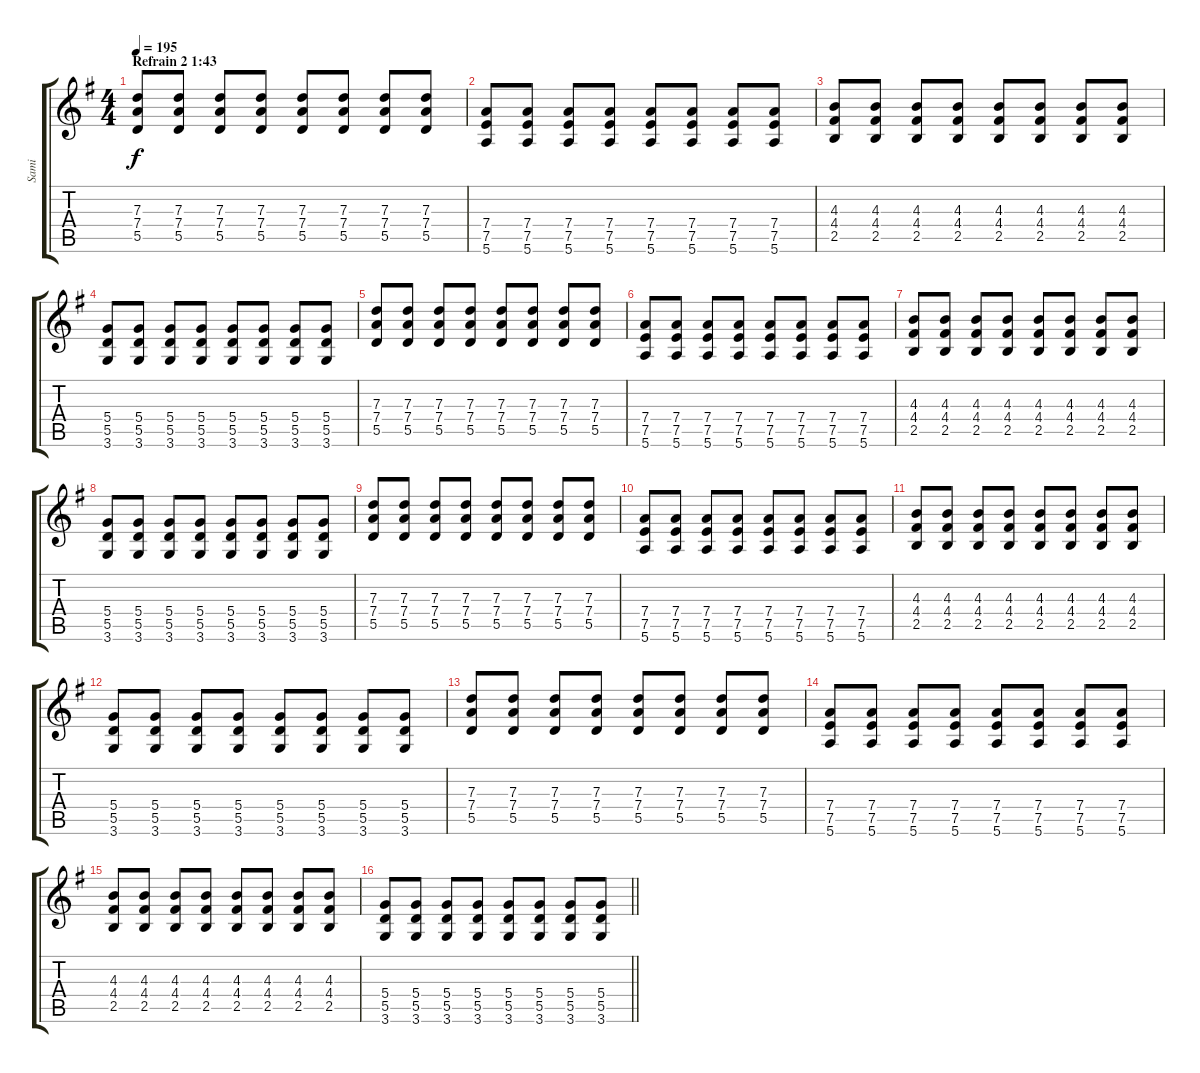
\track ("Sami" "Sami") {instrument overdrivenguitar}
\staff {score tabs}
\tuning (E4 B3 G3 D3 A2 E2) {hide}
\ts (4 4)
\section ("" "Refrain 2 1:43")
\tempo 195
\clef g2
\ks g
(7.3 7.4 5.5).8{dy f} (7.3 7.4 5.5).8 (7.3 7.4 5.5).8 (7.3 7.4 5.5).8 (7.3 7.4 5.5).8 (7.3 7.4 5.5).8 (7.3 7.4 5.5).8 (7.3 7.4 5.5).8 |
(7.4 7.5 5.6).8 (7.4 7.5 5.6).8 (7.4 7.5 5.6).8 (7.4 7.5 5.6).8 (7.4 7.5 5.6).8 (7.4 7.5 5.6).8 (7.4 7.5 5.6).8 (7.4 7.5 5.6).8 |
(4.3 4.4 2.5).8 (4.3 4.4 2.5).8 (4.3 4.4 2.5).8 (4.3 4.4 2.5).8 (4.3 4.4 2.5).8 (4.3 4.4 2.5).8 (4.3 4.4 2.5).8 (4.3 4.4 2.5).8 |
(5.4 5.5 3.6).8 (5.4 5.5 3.6).8 (5.4 5.5 3.6).8 (5.4 5.5 3.6).8 (5.4 5.5 3.6).8 (5.4 5.5 3.6).8 (5.4 5.5 3.6).8 (5.4 5.5 3.6).8 |
(7.3 7.4 5.5).8 (7.3 7.4 5.5).8 (7.3 7.4 5.5).8 (7.3 7.4 5.5).8 (7.3 7.4 5.5).8 (7.3 7.4 5.5).8 (7.3 7.4 5.5).8 (7.3 7.4 5.5).8 |
(7.4 7.5 5.6).8 (7.4 7.5 5.6).8 (7.4 7.5 5.6).8 (7.4 7.5 5.6).8 (7.4 7.5 5.6).8 (7.4 7.5 5.6).8 (7.4 7.5 5.6).8 (7.4 7.5 5.6).8 |
(4.3 4.4 2.5).8 (4.3 4.4 2.5).8 (4.3 4.4 2.5).8 (4.3 4.4 2.5).8 (4.3 4.4 2.5).8 (4.3 4.4 2.5).8 (4.3 4.4 2.5).8 (4.3 4.4 2.5).8 |
(5.4 5.5 3.6).8 (5.4 5.5 3.6).8 (5.4 5.5 3.6).8 (5.4 5.5 3.6).8 (5.4 5.5 3.6).8 (5.4 5.5 3.6).8 (5.4 5.5 3.6).8 (5.4 5.5 3.6).8 |
(7.3 7.4 5.5).8 (7.3 7.4 5.5).8 (7.3 7.4 5.5).8 (7.3 7.4 5.5).8 (7.3 7.4 5.5).8 (7.3 7.4 5.5).8 (7.3 7.4 5.5).8 (7.3 7.4 5.5).8 |
(7.4 7.5 5.6).8 (7.4 7.5 5.6).8 (7.4 7.5 5.6).8 (7.4 7.5 5.6).8 (7.4 7.5 5.6).8 (7.4 7.5 5.6).8 (7.4 7.5 5.6).8 (7.4 7.5 5.6).8 |
(4.3 4.4 2.5).8 (4.3 4.4 2.5).8 (4.3 4.4 2.5).8 (4.3 4.4 2.5).8 (4.3 4.4 2.5).8 (4.3 4.4 2.5).8 (4.3 4.4 2.5).8 (4.3 4.4 2.5).8 |
(5.4 5.5 3.6).8 (5.4 5.5 3.6).8 (5.4 5.5 3.6).8 (5.4 5.5 3.6).8 (5.4 5.5 3.6).8 (5.4 5.5 3.6).8 (5.4 5.5 3.6).8 (5.4 5.5 3.6).8 |
(7.3 7.4 5.5).8 (7.3 7.4 5.5).8 (7.3 7.4 5.5).8 (7.3 7.4 5.5).8 (7.3 7.4 5.5).8 (7.3 7.4 5.5).8 (7.3 7.4 5.5).8 (7.3 7.4 5.5).8 |
(7.4 7.5 5.6).8 (7.4 7.5 5.6).8 (7.4 7.5 5.6).8 (7.4 7.5 5.6).8 (7.4 7.5 5.6).8 (7.4 7.5 5.6).8 (7.4 7.5 5.6).8 (7.4 7.5 5.6).8 |
(4.3 4.4 2.5).8 (4.3 4.4 2.5).8 (4.3 4.4 2.5).8 (4.3 4.4 2.5).8 (4.3 4.4 2.5).8 (4.3 4.4 2.5).8 (4.3 4.4 2.5).8 (4.3 4.4 2.5).8 |
\barLineRight lightlight
(5.4 5.5 3.6).8 (5.4 5.5 3.6).8 (5.4 5.5 3.6).8 (5.4 5.5 3.6).8 (5.4 5.5 3.6).8 (5.4 5.5 3.6).8 (5.4 5.5 3.6).8 (5.4 5.5 3.6).8
